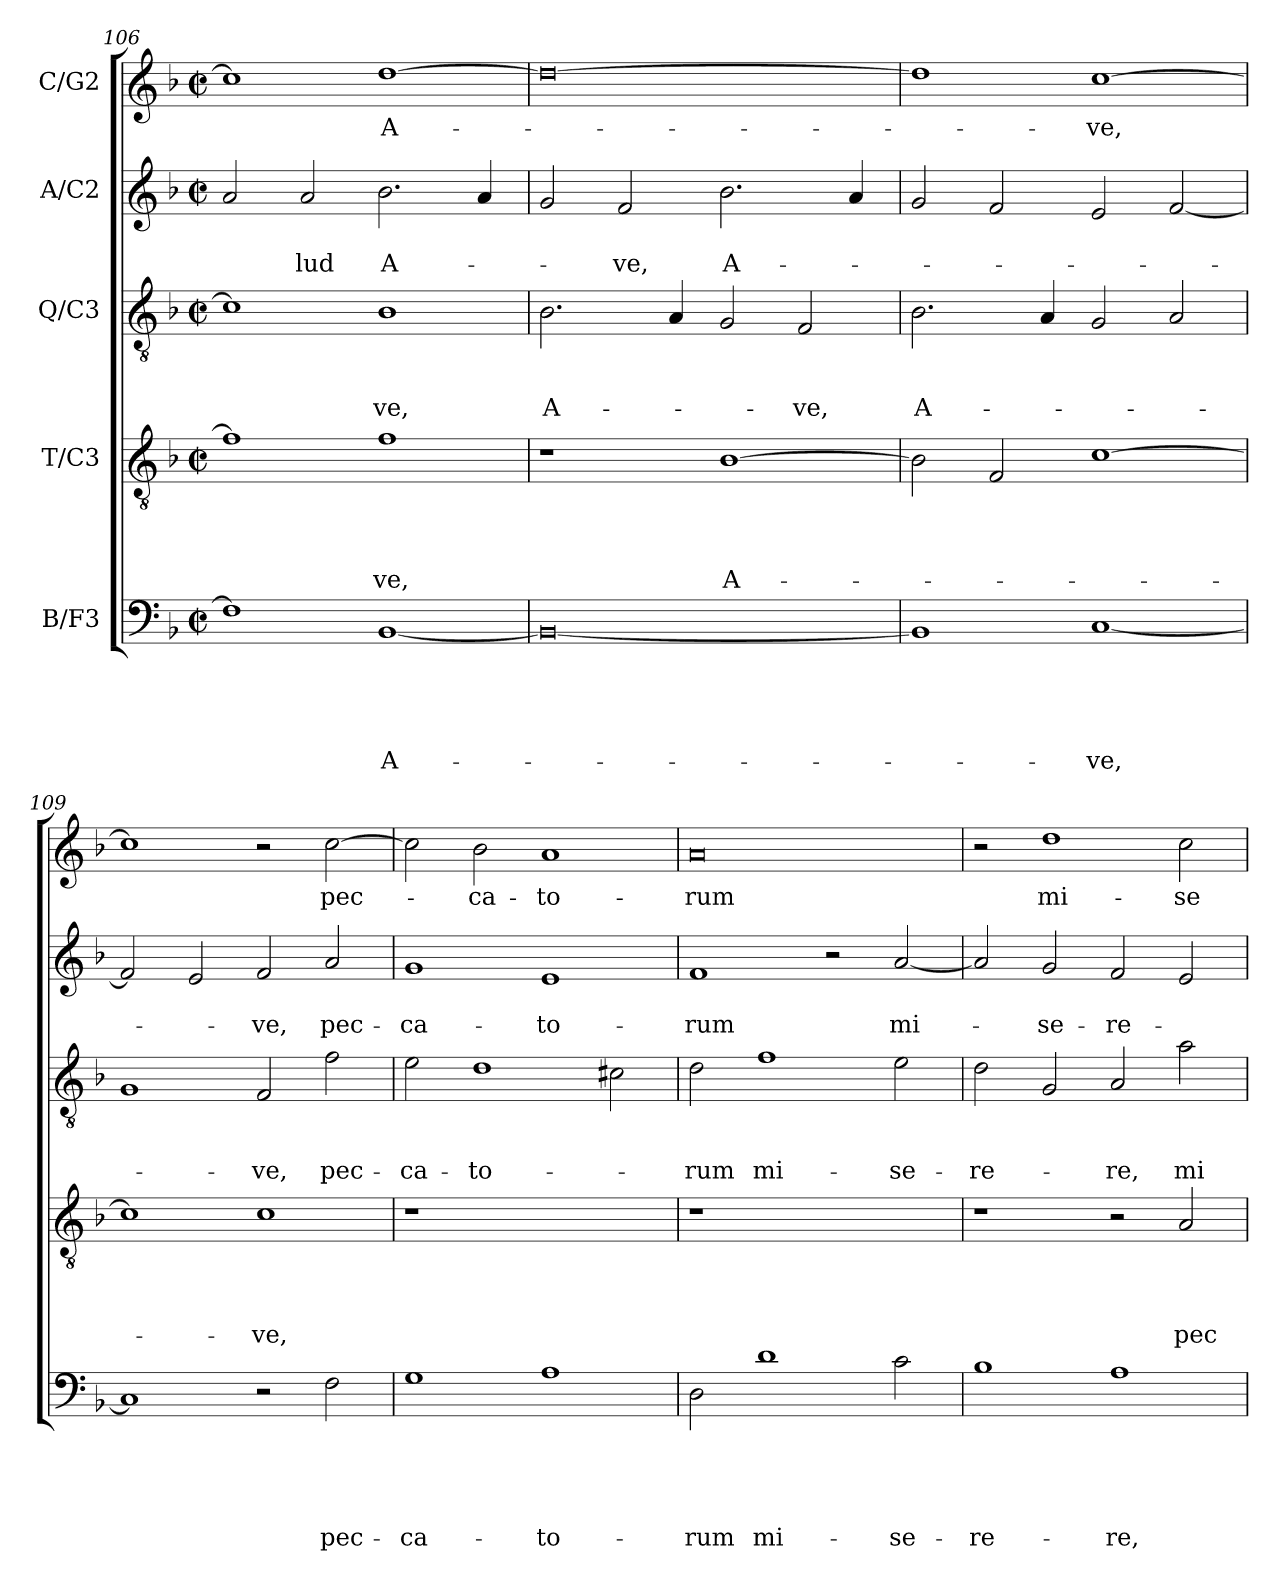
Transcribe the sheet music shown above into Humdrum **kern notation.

**kern	**text	**text	**text	**text	**text	**kern	**text	**text	**text	**text	**kern	**text	**text	**text	**kern	**text	**text	**kern	**text
*part5	*part5	*part5	*part5	*part5	*part5	*part4	*part4	*part4	*part4	*part4	*part3	*part3	*part3	*part3	*part2	*part2	*part2	*part1	*part1
*staff5	*staff5	*staff5	*staff5	*staff5	*staff5	*staff4	*staff4	*staff4	*staff4	*staff4	*staff3	*staff3	*staff3	*staff3	*staff2	*staff2	*staff2	*staff1	*staff1
*I"B/F3	*	*	*	*	*	*I"T/C3	*	*	*	*	*I"Q/C3	*	*	*	*I"A/C2	*	*	*I"C/G2	*
*clefF4	*	*	*	*	*	*clefGv2	*	*	*	*	*clefGv2	*	*	*	*clefG2	*	*	*clefG2	*
*k[b-]	*	*	*	*	*	*k[b-]	*	*	*	*	*k[b-]	*	*	*	*k[b-]	*	*	*k[b-]	*
*F:	*	*	*	*	*	*F:	*	*	*	*	*F:	*	*	*	*F:	*	*	*F:	*
*M2/2	*	*	*	*	*	*M2/2	*	*	*	*	*M2/2	*	*	*	*M2/2	*	*	*M2/2	*
*met(c|)	*	*	*	*	*	*met(c|)	*	*	*	*	*met(c|)	*	*	*	*met(c|)	*	*	*met(c|)	*
=106	=106	=106	=106	=106	=106	=106	=106	=106	=106	=106	=106	=106	=106	=106	=106	=106	=106	=106	=106
1F]	.	.	.	.	.	1f]	.	.	.	.	1c]	.	.	.	2a/	.	.	1cc]	.
!	!	!	!	!	!	!	!	!	!	!	!	!	!	!	!	!	!LO:LY:b	!	!
.	.	.	.	.	.	.	.	.	.	.	.	.	.	.	2a/	.	-lud	.	.
!	!	!	!	!	!LO:LY:b	!	!	!	!	!LO:LY:b	!	!	!	!LO:LY:b	!	!	!LO:LY:b	!	!LO:LY:b
[1BB-	.	.	.	.	A-	1f	.	.	.	-ve,	1B-	.	.	-ve,	2.b-\	.	A-	[1dd	A-
.	.	.	.	.	.	.	.	.	.	.	.	.	.	.	4a/	.	.	.	.
=107	=107	=107	=107	=107	=107	=107	=107	=107	=107	=107	=107	=107	=107	=107	=107	=107	=107	=107	=107
!	!	!	!	!	!	!	!	!	!	!	!	!	!	!LO:LY:b	!	!	!	!	!
0BB-_	.	.	.	.	.	1r	.	.	.	.	2.B-\	.	.	A-	2g/	.	.	0dd_	.
!	!	!	!	!	!	!	!	!	!	!	!	!	!	!	!	!	!LO:LY:b	!	!
.	.	.	.	.	.	.	.	.	.	.	.	.	.	.	2f/	.	-ve,	.	.
.	.	.	.	.	.	.	.	.	.	.	4A/	.	.	.	.	.	.	.	.
!	!	!	!	!	!	!	!	!	!	!LO:LY:b	!	!	!	!	!	!	!LO:LY:b	!	!
.	.	.	.	.	.	[1B-	.	.	.	A-	2G/	.	.	.	2.b-\	.	A-	.	.
!	!	!	!	!	!	!	!	!	!	!	!	!	!	!LO:LY:b	!	!	!	!	!
.	.	.	.	.	.	.	.	.	.	.	2F/	.	.	-ve,	.	.	.	.	.
.	.	.	.	.	.	.	.	.	.	.	.	.	.	.	4a/	.	.	.	.
=108	=108	=108	=108	=108	=108	=108	=108	=108	=108	=108	=108	=108	=108	=108	=108	=108	=108	=108	=108
!	!	!	!	!	!	!	!	!	!	!	!	!	!	!LO:LY:b	!	!	!	!	!
1BB-]	.	.	.	.	.	2B-\]	.	.	.	.	2.B-\	.	.	A-	2g/	.	.	1dd]	.
.	.	.	.	.	.	2F/	.	.	.	.	.	.	.	.	2f/	.	.	.	.
.	.	.	.	.	.	.	.	.	.	.	4A/	.	.	.	.	.	.	.	.
!	!	!	!	!	!LO:LY:b	!	!	!	!	!	!	!	!	!	!	!	!	!	!LO:LY:b
[1C	.	.	.	.	-ve,	[1c	.	.	.	.	2G/	.	.	.	2e/	.	.	[1cc	-ve,
.	.	.	.	.	.	.	.	.	.	.	2A/	.	.	.	[2f/	.	.	.	.
=109	=109	=109	=109	=109	=109	=109	=109	=109	=109	=109	=109	=109	=109	=109	=109	=109	=109	=109	=109
1C]	.	.	.	.	.	1c]	.	.	.	.	1G	.	.	.	2f/]	.	.	1cc]	.
.	.	.	.	.	.	.	.	.	.	.	.	.	.	.	2e/	.	.	.	.
!	!	!	!	!	!	!	!	!	!	!LO:LY:b	!	!	!	!LO:LY:b	!	!	!LO:LY:b	!	!
2r	.	.	.	.	.	1c	.	.	.	-ve,	2F/	.	.	-ve,	2f/	.	-ve,	2r	.
!	!	!	!	!	!LO:LY:b	!	!	!	!	!	!	!	!	!LO:LY:b	!	!	!LO:LY:b	!	!LO:LY:b
2F\	.	.	.	.	pec-	.	.	.	.	.	2f\	.	.	pec-	2a/	.	pec-	[2cc\	pec-
!!LO:LB:g=z
=110	=110	=110	=110	=110	=110	=110	=110	=110	=110	=110	=110	=110	=110	=110	=110	=110	=110	=110	=110
!	!	!	!	!	!LO:LY:b	!	!	!	!	!	!	!	!	!LO:LY:b	!	!	!LO:LY:b	!	!
1G	.	.	.	.	-ca-	1r	.	.	.	.	2e\	.	.	-ca-	1g	.	-ca-	2cc\]	.
!	!	!	!	!	!	!	!	!	!	!	!	!	!	!LO:LY:b	!	!	!	!	!LO:LY:b
.	.	.	.	.	.	.	.	.	.	.	1d	.	.	-to-	.	.	.	2b-\	-ca-
!	!	!	!	!	!LO:LY:b	!	!	!	!	!	!	!	!	!	!	!	!LO:LY:b	!	!LO:LY:b
1A	.	.	.	.	-to-	1ryy	.	.	.	.	.	.	.	.	1e	.	-to-	1a	-to-
.	.	.	.	.	.	.	.	.	.	.	2c#X\	.	.	.	.	.	.	.	.
=111	=111	=111	=111	=111	=111	=111	=111	=111	=111	=111	=111	=111	=111	=111	=111	=111	=111	=111	=111
!	!	!	!	!	!LO:LY:b	!	!	!	!	!	!	!	!	!LO:LY:b	!	!	!LO:LY:b	!	!LO:LY:b
2D\	.	.	.	.	-rum	1r	.	.	.	.	2d\	.	.	-rum	1f	.	-rum	0a	-rum
!	!	!	!	!	!LO:LY:b	!	!	!	!	!	!	!	!	!LO:LY:b	!	!	!	!	!
1d	.	.	.	.	mi-	.	.	.	.	.	1f	.	.	mi-	.	.	.	.	.
.	.	.	.	.	.	1ryy	.	.	.	.	.	.	.	.	2r	.	.	.	.
!	!	!	!	!	!LO:LY:b	!	!	!	!	!	!	!	!	!LO:LY:b	!	!	!LO:LY:b	!	!
2c\	.	.	.	.	-se-	.	.	.	.	.	2e\	.	.	-se-	[2a/	.	mi-	.	.
=112	=112	=112	=112	=112	=112	=112	=112	=112	=112	=112	=112	=112	=112	=112	=112	=112	=112	=112	=112
!	!	!	!	!	!LO:LY:b	!	!	!	!	!	!	!	!	!LO:LY:b	!	!	!	!	!
1B-	.	.	.	.	-re-	1r	.	.	.	.	2d\	.	.	-re-	2a/]	.	.	2r	.
!	!	!	!	!	!	!	!	!	!	!	!	!	!	!	!	!	!LO:LY:b	!	!LO:LY:b
.	.	.	.	.	.	.	.	.	.	.	2G/	.	.	.	2g/	.	-se-	1dd	mi-
!	!	!	!	!	!LO:LY:b	!	!	!	!	!	!	!	!	!LO:LY:b	!	!	!LO:LY:b	!	!
1A	.	.	.	.	-re,	2r	.	.	.	.	2A/	.	.	-re,	2f/	.	-re-	.	.
!	!	!	!	!	!	!	!	!	!	!LO:LY:b	!	!	!	!LO:LY:b	!	!	!	!	!LO:LY:b
.	.	.	.	.	.	2A/	.	.	.	pec-	2a\	.	.	mi-	2e/	.	.	2cc\	-se-
=	=	=	=	=	=	=	=	=	=	=	=	=	=	=	=	=	=	=	=
*-	*-	*-	*-	*-	*-	*-	*-	*-	*-	*-	*-	*-	*-	*-	*-	*-	*-	*-	*-
